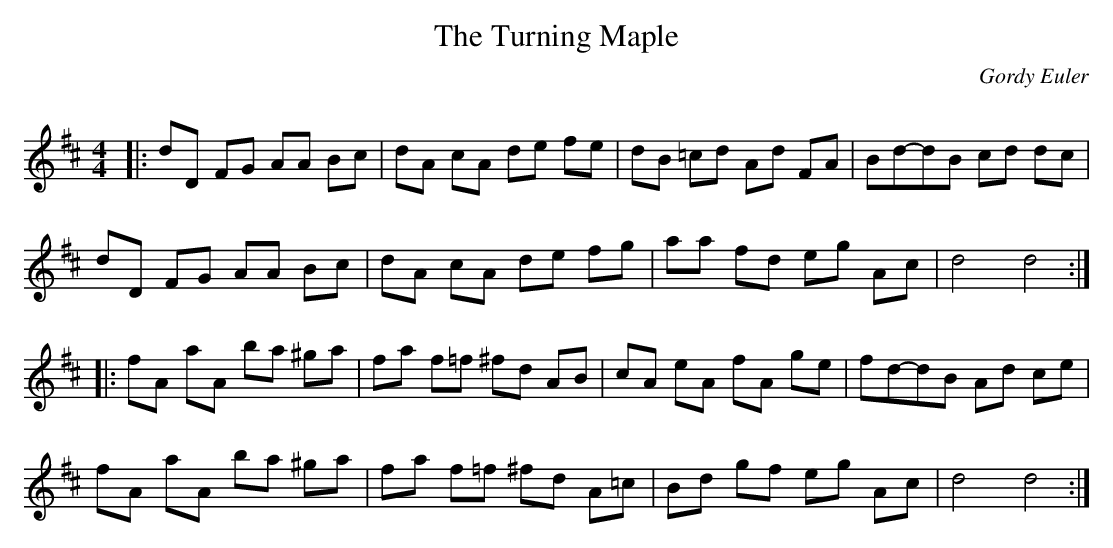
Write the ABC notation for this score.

X:1
T: The Turning Maple
C:Gordy Euler
Q: 232
K:D
M:4/4
L:1/8
|:dD FG AA Bc|dA cA de fe|dB =cd Ad FA|Bd-dB cd dc|
dD FG AA Bc|dA cA de fg|aa fd eg Ac|d4 d4:|
|:fA aA ba ^ga|fa f=f ^fd AB|cA eA fA ge|fd-dB Ad ce|
fA aA ba ^ga|fa f=f ^fd A=c|Bd gf eg Ac|d4 d4:|
